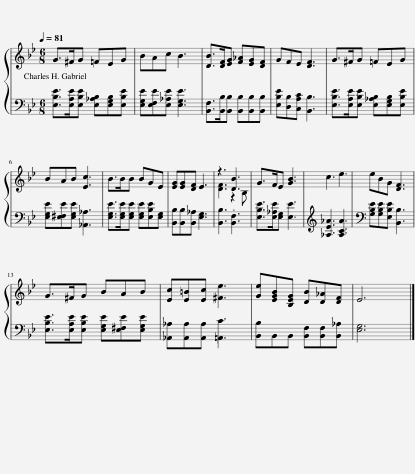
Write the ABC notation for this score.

X:1
%%score { ( 1 3 ) | 2 }
L:1/8
Q:1/4=81
M:6/8
I:linebreak $
K:Bb
V:1 treble
V:3 treble
V:2 bass
V:1
 G>^FG =FEG | BAc B3 | [DB]>[DF][EG] [F_A][EG][DF] | GFE [DF]3 | G>^FG =FEG |$ %5
 BAB [Ec]3 | B>BB BGE | [EG][EG][DF] E3 | z3 [DB]3 | G>FE [GB]3 | %10
 c3 e3 | eBG [DF]3 |$ G>^FG BAB | [Ec][E=B][Ec] [^Fe]3 | [Ge][EGB][B,EG] [DB][D_A][DF] | %15
 E6 |] %16
V:2
 [E,B,E]>[E,A,E][E,B,E] [E,_A,B,][E,G,B,][E,B,E] | [E,G,E][E,F,E][E,_A,E] [E,G,E]3 | [B,,F,]>[B,,B,][B,,B,] [B,,B,][B,,B,][B,,B,] | [E,B,E][D,B,][C,A,C] [B,,B,]3 | [E,B,E]>[E,A,E][E,B,E] [E,_A,B,][E,G,B,][E,B,E] |$ %5
 [E,G,E][E,^F,E][E,G,E] [_A,,_A,]3 | [E,G,E]>[E,G,E][E,G,E] [E,G,E][E,B,E][E,G,] | [B,,B,][B,,B,][B,,_A,] [E,G,]3 | [B,,B,]3 .[B,,F,]3 | [E,B,E]>[E,_A,E][E,G,] [E,E]3 | %10
 [_A,E_A]3 [A,CA]3 | [G,B,E][G,B,E][E,B,E] [B,,B,]3 |$ [E,B,E]>[E,A,E][E,B,E] [E,G,E][E,^F,E][E,G,E] | [_A,,_A,][A,,A,][A,,A,] [=A,,C]3 | [B,,B,]B,,B,, [B,,F,][B,,F,][B,,_A,] | %15
 [E,G,]6 |] %16
V:3
 x6 | x6 | x6 | x6 | x6 |$ %5
 x6 | x6 | x6 | [DF]3 z2 B, | x6 | %10
 x6 | x6 |$ x6 | x6 | x6 | %15
 x6 |] %16
